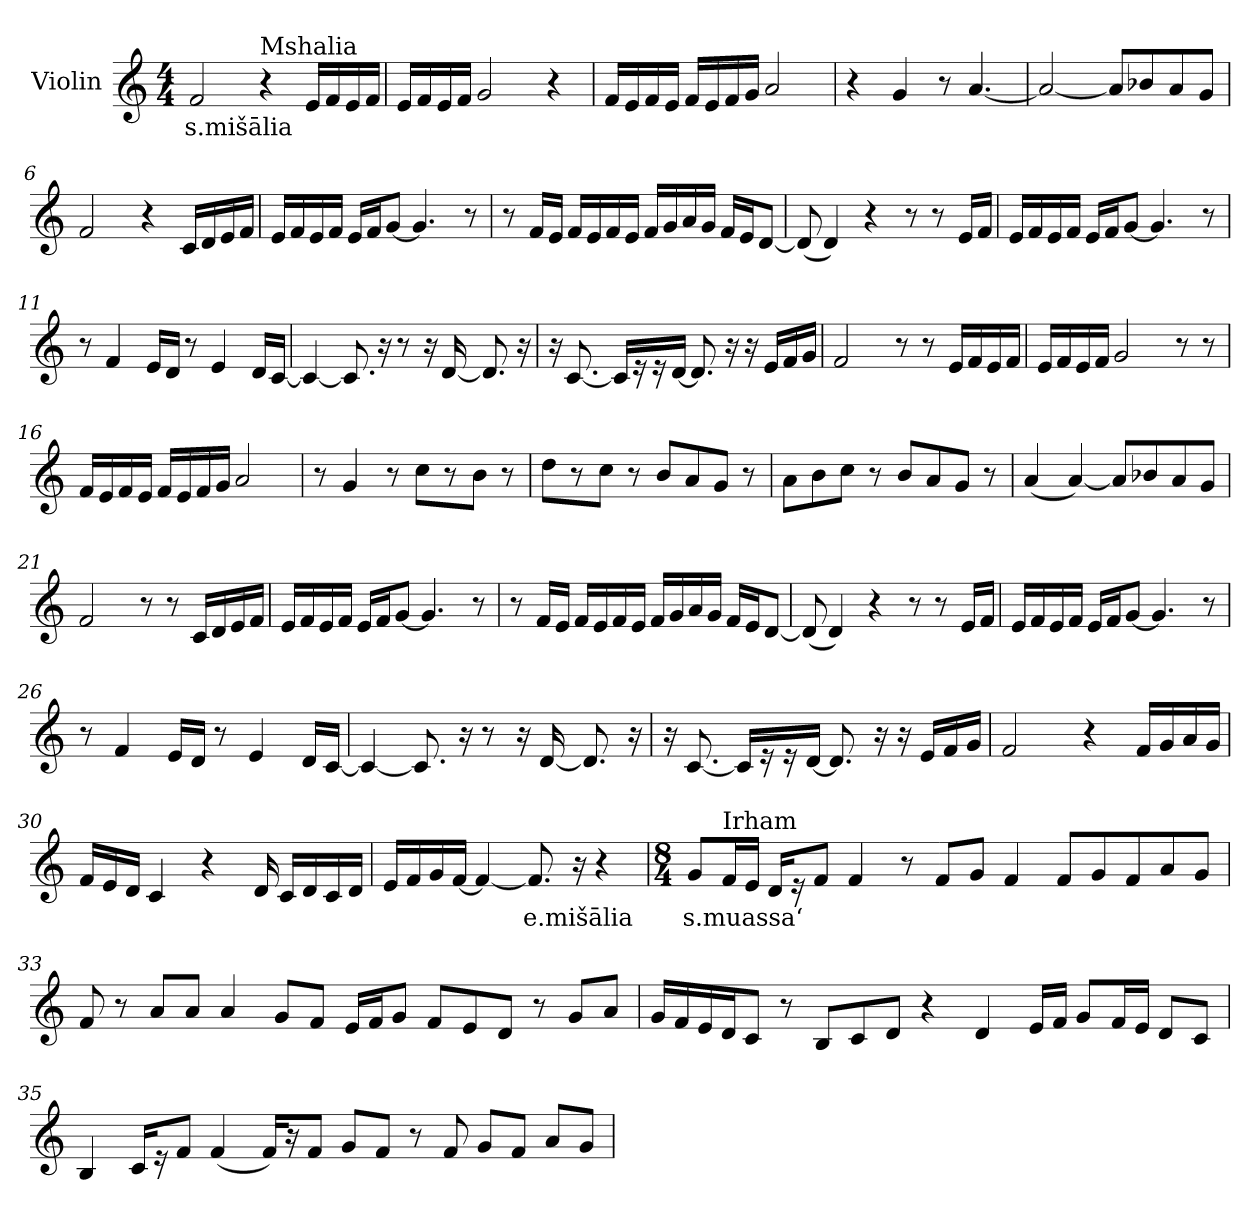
**kern	**text
*part1	*part1
*staff1	*staff1
*I"Violin	*
*clefG2	*
*k[]	*
*M4/4	*
*MM70	*
=1	=1
!	!LO:LY:b
2f/	s.mišālia
!LO:TX:a:t=Mshalia	!
4r	.
16e/LL	.
16f/	.
16e/	.
16f/JJ	.
=2	=2
16e/LL	.
16f/	.
16e/	.
16f/JJ	.
2g/	.
4r	.
=3	=3
16f/LL	.
16e/	.
16f/	.
16e/JJ	.
16f/LL	.
16e/	.
16f/	.
16g/JJ	.
2a/	.
=4	=4
4r	.
4g/	.
8r	.
[4.a/	.
!!LO:LB:g=z
=5	=5
2a/_	.
8a/L]	.
8b-X/	.
8a/	.
8g/J	.
=6	=6
2f/	.
4r	.
16c/LL	.
16d/	.
16e/	.
16f/JJ	.
=7	=7
16e/LL	.
16f/	.
16e/	.
16f/JJ	.
16e/LL	.
16f/J	.
[8g/J	.
4.g/]	.
8r	.
=8	=8
8r	.
16f/LL	.
16e/JJ	.
16f/LL	.
16e/	.
16f/	.
16e/JJ	.
16f/LL	.
16g/	.
16a/	.
16g/JJ	.
16f/LL	.
16e/J	.
[8d/J	.
!!LO:LB:g=z
=9	=9
(<8d/]	.
4d/)	.
4r	.
8r	.
8r	.
16e/LL	.
16f/JJ	.
=10	=10
16e/LL	.
16f/	.
16e/	.
16f/JJ	.
16e/LL	.
16f/J	.
[8g/J	.
4.g/]	.
8r	.
=11	=11
8r	.
4f/	.
16e/LL	.
16d/JJ	.
8r	.
4e/	.
16d/LL	.
[16c/JJ	.
=12	=12
4c/_	.
8.c/]	.
16r	.
8r	.
16r	.
[16d/	.
8.d/]	.
16r	.
!!LO:LB:g=z
=13	=13
16r	.
[8.c/	.
16c/LL]	.
16r	.
16r	.
[16d/JJ	.
8.d/]	.
16r	.
16r	.
16e/LL	.
16f/	.
16g/JJ	.
=14	=14
2f/	.
8r	.
8r	.
16e/LL	.
16f/	.
16e/	.
16f/JJ	.
=15	=15
16e/LL	.
16f/	.
16e/	.
16f/JJ	.
2g/	.
8r	.
8r	.
=16	=16
16f/LL	.
16e/	.
16f/	.
16e/JJ	.
16f/LL	.
16e/	.
16f/	.
16g/JJ	.
2a/	.
!!LO:LB:g=z
=17	=17
8r	.
4g/	.
8r	.
8cc\L	.
8r	.
8b\J	.
8r	.
=18	=18
8dd\L	.
8r	.
8cc\J	.
8r	.
8b/L	.
8a/	.
8g/J	.
8r	.
=19	=19
8a\L	.
8b\	.
8cc\J	.
8r	.
8b/L	.
8a/	.
8g/J	.
8r	.
=20	=20
(<4a/	.
[4a/)	.
8a/L]	.
8b-X/	.
8a/	.
8g/J	.
=21	=21
2f/	.
8r	.
8r	.
16c/LL	.
16d/	.
16e/	.
16f/JJ	.
!!LO:LB:g=z
=22	=22
16e/LL	.
16f/	.
16e/	.
16f/JJ	.
16e/LL	.
16f/J	.
[8g/J	.
4.g/]	.
8r	.
=23	=23
8r	.
16f/LL	.
16e/JJ	.
16f/LL	.
16e/	.
16f/	.
16e/JJ	.
16f/LL	.
16g/	.
16a/	.
16g/JJ	.
16f/LL	.
16e/J	.
[8d/J	.
=24	=24
(<8d/]	.
4d/)	.
4r	.
8r	.
8r	.
16e/LL	.
16f/JJ	.
=25	=25
16e/LL	.
16f/	.
16e/	.
16f/JJ	.
16e/LL	.
16f/J	.
[8g/J	.
4.g/]	.
8r	.
!!LO:LB:g=z
=26	=26
8r	.
4f/	.
16e/LL	.
16d/JJ	.
8r	.
4e/	.
16d/LL	.
[16c/JJ	.
=27	=27
4c/_	.
8.c/]	.
16r	.
8r	.
16r	.
[16d/	.
8.d/]	.
16r	.
=28	=28
16r	.
[8.c/	.
16c/LL]	.
16r	.
16r	.
[16d/JJ	.
8.d/]	.
16r	.
16r	.
16e/LL	.
16f/	.
16g/JJ	.
!!LO:PB:g=z
=29	=29
2f/	.
4r	.
16f/LL	.
16g/	.
16a/	.
16g/JJ	.
=30	=30
16f/LL	.
16e/	.
16d/JJ	.
4c/	.
4r	.
16d/	.
16c/LL	.
16d/	.
16c/	.
16d/JJ	.
=31	=31
16e/LL	.
16f/	.
16g/	.
[16f/JJ	.
4f/_	.
!	!LO:LY:b
8.f/]	e.mišālia
16r	.
4r	.
!!LO:PB:g=z
=32	=32
*M8/4	*
*MM100	*
!	!LO:LY:b
8g/L	s.muassa‘
!LO:TX:a:t=Irham	!
16f/L	.
16e/JJ	.
16d/KL	.
16r	.
8f/J	.
4f/	.
8r	.
8f/L	.
8g/J	.
4f/	.
8f/L	.
8g/	.
8f/	.
8a/	.
8g/J	.
=33	=33
8f/	.
8r	.
8a/L	.
8a/J	.
4a/	.
8g/L	.
8f/J	.
16e/LL	.
16f/J	.
8g/J	.
8f/L	.
8e/	.
8d/J	.
8r	.
8g/L	.
8a/J	.
!!LO:LB:g=z
=34	=34
16g/LL	.
16f/	.
16e/	.
16d/J	.
8c/J	.
8r	.
8B/L	.
8c/	.
8d/J	.
4r	.
4d/	.
16e/LL	.
16f/JJ	.
8g/L	.
16f/L	.
16e/JJ	.
8d/L	.
8c/J	.
!!LO:LB:g=z
=35	=35
4B/	.
16c/KL	.
16r	.
8f/J	.
(<4f/	.
16f/KL)	.
16r	.
8f/J	.
8g/L	.
8f/J	.
8r	.
8f/	.
8g/L	.
8f/J	.
8a/L	.
8g/J	.
=	=
*-	*-
